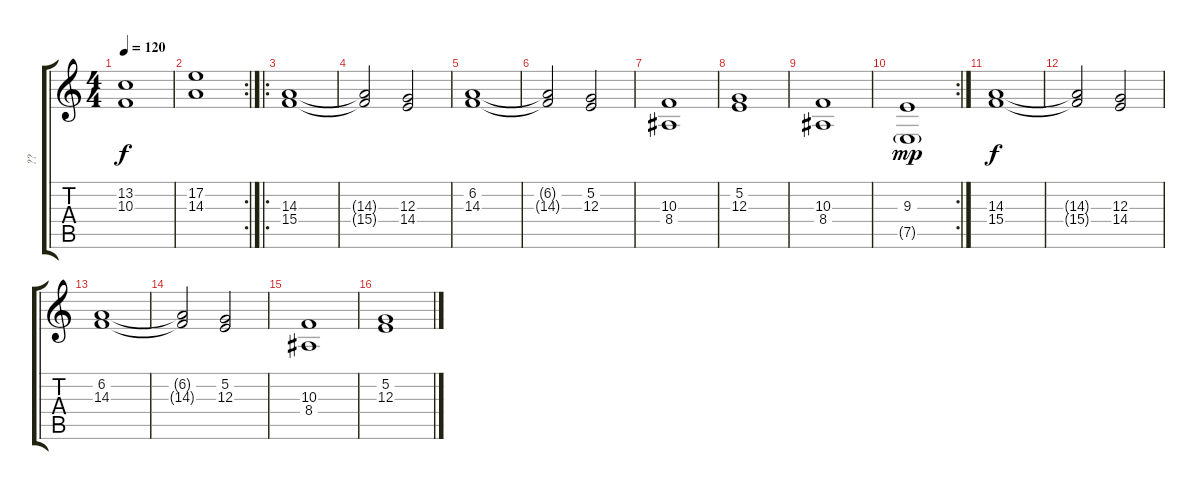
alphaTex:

\track ("??" "??") {instrument drawbarorgan}
\staff {score tabs}
\tuning (E4 B3 G3 D3 A2 E2) {hide}
\ts (4 4)
\tempo 120
\clef g2
\ks c
(13.2 10.3).1{dy f} |
\rc 2
(17.2 14.3).1 |
\ro
(14.3 15.4).1{volume 13} |
(14.3{t} 15.4{t}).2 (12.3 14.4).2 |
(6.2 14.3).1 |
(6.2{t} 14.3{t}).2 (5.2 12.3).2 |
(10.3 8.4).1 |
(5.2 12.3).1 |
(10.3 8.4).1 |
\rc 2
(9.3 7.5{g}).1{dy mp} |
(14.3 15.4).1{dy f volume 0} |
(14.3{t} 15.4{t}).2 (12.3 14.4).2 |
(6.2 14.3).1 |
(6.2{t} 14.3{t}).2 (5.2 12.3).2 |
(10.3 8.4).1 |
(5.2 12.3).1
